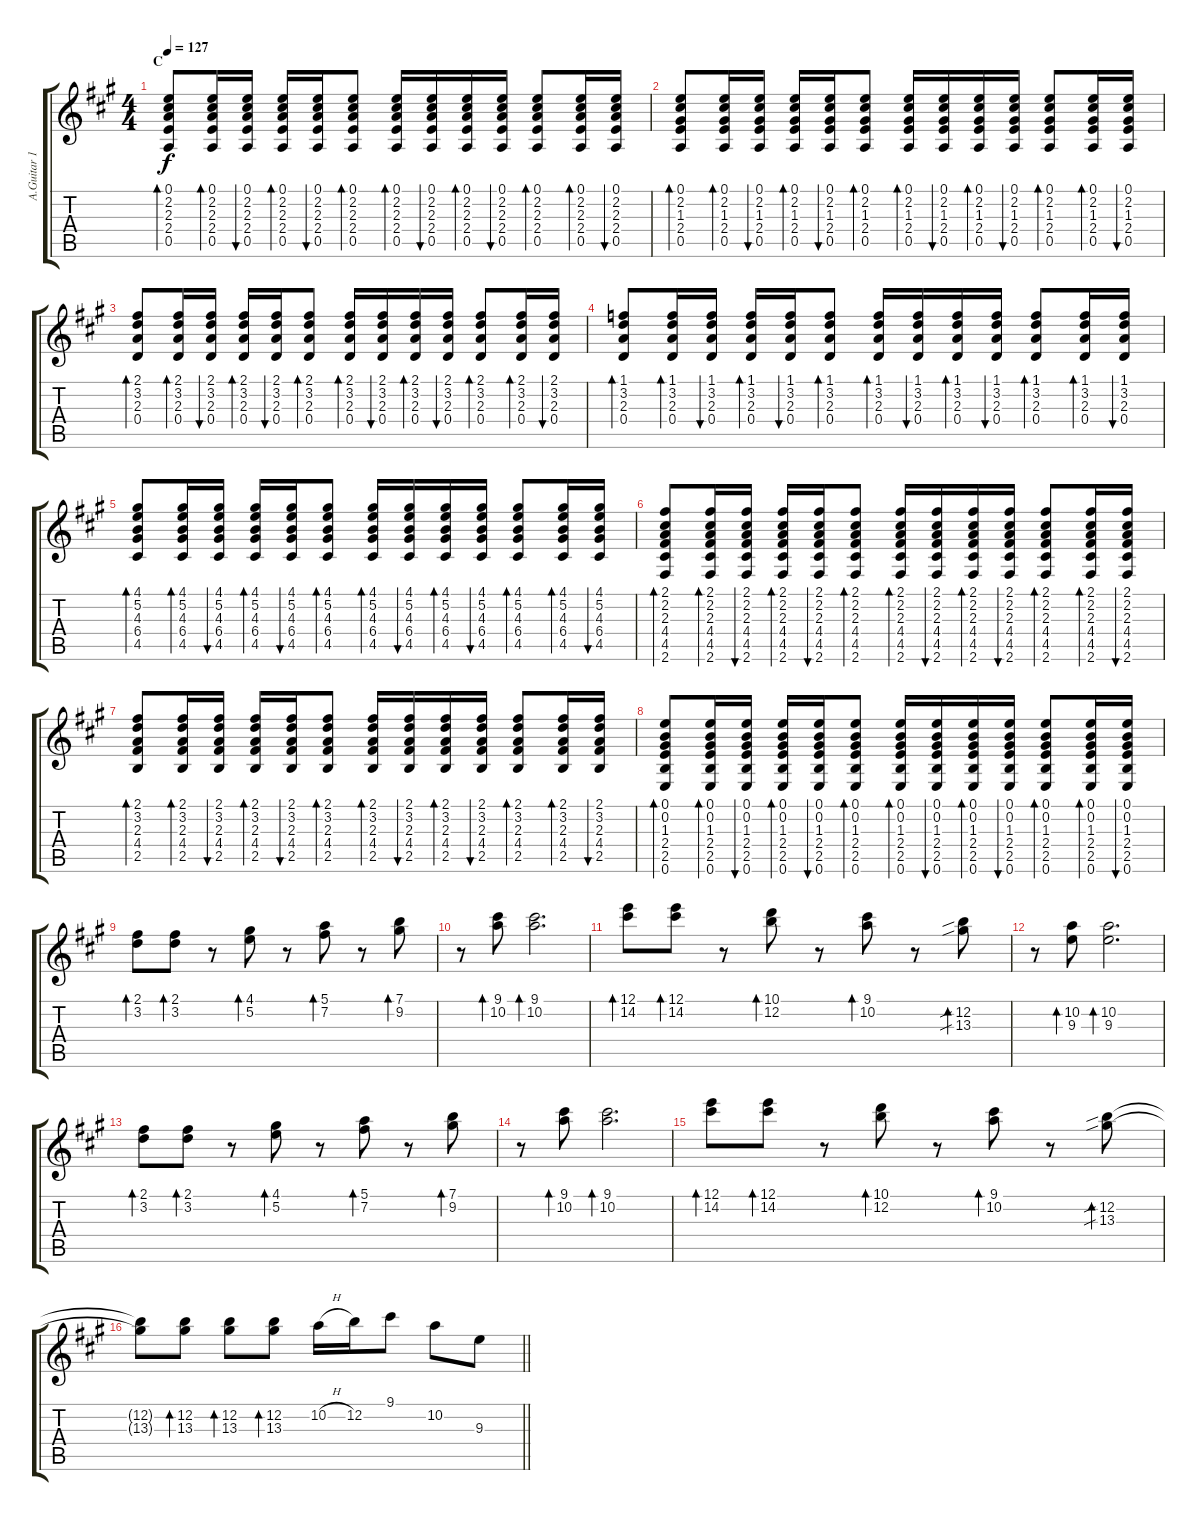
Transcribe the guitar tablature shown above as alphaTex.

\track ("A.Guitar 1" "A.Guitar 1") {instrument acousticguitarsteel}
\staff {score tabs}
\tuning (E4 B3 G3 D3 A2 E2) {hide}
\ts (4 4)
\section ("" "C")
\tempo 127
\clef g2
\ks a
(0.1 2.2 2.3 2.4 0.5).8{bd 30 dy f} (0.1 2.2 2.3 2.4 0.5).16{bd 30} (0.1 2.2 2.3 2.4 0.5).16{bu 30} (0.1 2.2 2.3 2.4 0.5).16{bd 30} (0.1 2.2 2.3 2.4 0.5).16{bu 30} (0.1 2.2 2.3 2.4 0.5).8{bd 30} (0.1 2.2 2.3 2.4 0.5).16{bd 30} (0.1 2.2 2.3 2.4 0.5).16{bu 30} (0.1 2.2 2.3 2.4 0.5).16{bd 30} (0.1 2.2 2.3 2.4 0.5).16{bu 30} (0.1 2.2 2.3 2.4 0.5).8{bd 30} (0.1 2.2 2.3 2.4 0.5).16{bd 30} (0.1 2.2 2.3 2.4 0.5).16{bu 30} |
(0.1 2.2 1.3 2.4 0.5).8{bd 30} (0.1 2.2 1.3 2.4 0.5).16{bd 30} (0.1 2.2 1.3 2.4 0.5).16{bu 30} (0.1 2.2 1.3 2.4 0.5).16{bd 30} (0.1 2.2 1.3 2.4 0.5).16{bu 30} (0.1 2.2 1.3 2.4 0.5).8{bd 30} (0.1 2.2 1.3 2.4 0.5).16{bd 30} (0.1 2.2 1.3 2.4 0.5).16{bu 30} (0.1 2.2 1.3 2.4 0.5).16{bd 30} (0.1 2.2 1.3 2.4 0.5).16{bu 30} (0.1 2.2 1.3 2.4 0.5).8{bd 30} (0.1 2.2 1.3 2.4 0.5).16{bd 30} (0.1 2.2 1.3 2.4 0.5).16{bu 30} |
(2.1 3.2 2.3 0.4).8{bd 30} (2.1 3.2 2.3 0.4).16{bd 30} (2.1 3.2 2.3 0.4).16{bu 30} (2.1 3.2 2.3 0.4).16{bd 30} (2.1 3.2 2.3 0.4).16{bu 30} (2.1 3.2 2.3 0.4).8{bd 30} (2.1 3.2 2.3 0.4).16{bd 30} (2.1 3.2 2.3 0.4).16{bu 30} (2.1 3.2 2.3 0.4).16{bd 30} (2.1 3.2 2.3 0.4).16{bu 30} (2.1 3.2 2.3 0.4).8{bd 30} (2.1 3.2 2.3 0.4).16{bd 30} (2.1 3.2 2.3 0.4).16{bu 30} |
(1.1 3.2 2.3 0.4).8{bd 30} (1.1 3.2 2.3 0.4).16{bd 30} (1.1 3.2 2.3 0.4).16{bu 30} (1.1 3.2 2.3 0.4).16{bd 30} (1.1 3.2 2.3 0.4).16{bu 30} (1.1 3.2 2.3 0.4).8{bd 30} (1.1 3.2 2.3 0.4).16{bd 30} (1.1 3.2 2.3 0.4).16{bu 30} (1.1 3.2 2.3 0.4).16{bd 30} (1.1 3.2 2.3 0.4).16{bu 30} (1.1 3.2 2.3 0.4).8{bd 30} (1.1 3.2 2.3 0.4).16{bd 30} (1.1 3.2 2.3 0.4).16{bu 30} |
(4.1 5.2 4.3 6.4 4.5).8{bd 30} (4.1 5.2 4.3 6.4 4.5).16{bd 30} (4.1 5.2 4.3 6.4 4.5).16{bu 30} (4.1 5.2 4.3 6.4 4.5).16{bd 30} (4.1 5.2 4.3 6.4 4.5).16{bu 30} (4.1 5.2 4.3 6.4 4.5).8{bd 30} (4.1 5.2 4.3 6.4 4.5).16{bd 30} (4.1 5.2 4.3 6.4 4.5).16{bu 30} (4.1 5.2 4.3 6.4 4.5).16{bd 30} (4.1 5.2 4.3 6.4 4.5).16{bu 30} (4.1 5.2 4.3 6.4 4.5).8{bd 30} (4.1 5.2 4.3 6.4 4.5).16{bd 30} (4.1 5.2 4.3 6.4 4.5).16{bu 30} |
(2.1 2.2 2.3 4.4 4.5 2.6).8{bd 30} (2.1 2.2 2.3 4.4 4.5 2.6).16{bd 30} (2.1 2.2 2.3 4.4 4.5 2.6).16{bu 30} (2.1 2.2 2.3 4.4 4.5 2.6).16{bd 30} (2.1 2.2 2.3 4.4 4.5 2.6).16{bu 30} (2.1 2.2 2.3 4.4 4.5 2.6).8{bd 30} (2.1 2.2 2.3 4.4 4.5 2.6).16{bd 30} (2.1 2.2 2.3 4.4 4.5 2.6).16{bu 30} (2.1 2.2 2.3 4.4 4.5 2.6).16{bd 30} (2.1 2.2 2.3 4.4 4.5 2.6).16{bu 30} (2.1 2.2 2.3 4.4 4.5 2.6).8{bd 30} (2.1 2.2 2.3 4.4 4.5 2.6).16{bd 30} (2.1 2.2 2.3 4.4 4.5 2.6).16{bu 30} |
(2.1 3.2 2.3 4.4 2.5).8{bd 30} (2.1 3.2 2.3 4.4 2.5).16{bd 30} (2.1 3.2 2.3 4.4 2.5).16{bu 30} (2.1 3.2 2.3 4.4 2.5).16{bd 30} (2.1 3.2 2.3 4.4 2.5).16{bu 30} (2.1 3.2 2.3 4.4 2.5).8{bd 30} (2.1 3.2 2.3 4.4 2.5).16{bd 30} (2.1 3.2 2.3 4.4 2.5).16{bu 30} (2.1 3.2 2.3 4.4 2.5).16{bd 30} (2.1 3.2 2.3 4.4 2.5).16{bu 30} (2.1 3.2 2.3 4.4 2.5).8{bd 30} (2.1 3.2 2.3 4.4 2.5).16{bd 30} (2.1 3.2 2.3 4.4 2.5).16{bu 30} |
(0.1 0.2 1.3 2.4 2.5 0.6).8{bd 30} (0.1 0.2 1.3 2.4 2.5 0.6).16{bd 30} (0.1 0.2 1.3 2.4 2.5 0.6).16{bu 30} (0.1 0.2 1.3 2.4 2.5 0.6).16{bd 30} (0.1 0.2 1.3 2.4 2.5 0.6).16{bu 30} (0.1 0.2 1.3 2.4 2.5 0.6).8{bd 30} (0.1 0.2 1.3 2.4 2.5 0.6).16{bd 30} (0.1 0.2 1.3 2.4 2.5 0.6).16{bu 30} (0.1 0.2 1.3 2.4 2.5 0.6).16{bd 30} (0.1 0.2 1.3 2.4 2.5 0.6).16{bu 30} (0.1 0.2 1.3 2.4 2.5 0.6).8{bd 30} (0.1 0.2 1.3 2.4 2.5 0.6).16{bd 30} (0.1 0.2 1.3 2.4 2.5 0.6).16{bu 30} |
(2.1 3.2).8{bd 30 volume 16} (2.1 3.2).8{bd 30} r.8 (4.1 5.2).8{bd 30} r.8 (5.1 7.2).8{bd 30} r.8 (7.1 9.2).8{bd 30} |
r.8 (9.1 10.2).8{bd 30} (9.1 10.2).2{d bd 30} |
(12.1 14.2).8{bd 30} (12.1 14.2).8{bd 30} r.8 (10.1 12.2).8{bd 30} r.8 (9.1 10.2).8{bd 30} r.8 (12.2{sib} 13.3{sib}).8{bd 30} |
r.8 (10.2 9.3).8{bd 30} (10.2 9.3).2{d bd 30} |
(2.1 3.2).8{bd 30} (2.1 3.2).8{bd 30} r.8 (4.1 5.2).8{bd 30} r.8 (5.1 7.2).8{bd 30} r.8 (7.1 9.2).8{bd 30} |
r.8 (9.1 10.2).8{bd 30} (9.1 10.2).2{d bd 30} |
(12.1 14.2).8{bd 30} (12.1 14.2).8{bd 30} r.8 (10.1 12.2).8{bd 30} r.8 (9.1 10.2).8{bd 30} r.8 (12.2{sib} 13.3{sib}).8{bd 30} |
\barLineRight lightlight
(12.2{t} 13.3{t}).8 (12.2 13.3).8{bd 30} (12.2 13.3).8{bd 30} (12.2 13.3).8{bd 30} 10.2{h}.16 12.2.16 9.1.8 10.2.8 9.3.8
